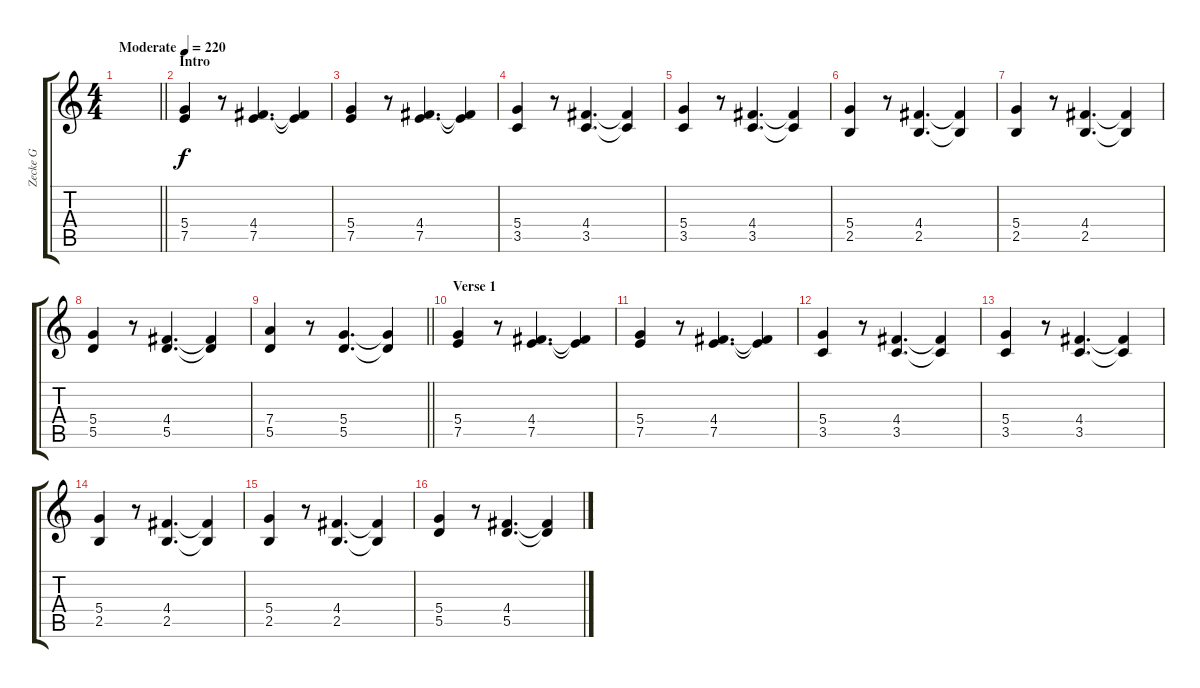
\track ("Zecke G" "Zecke G") {instrument distortionguitar}
\staff {score tabs}
\tuning (E4 B3 G3 D3 A2 E2) {hide}
\ts (4 4)
\tempo (220 "Moderate")
\clef g2
\barLineRight lightlight
\ks c
|
\section ("" "Intro")
(5.4 7.5).4 r.8 (4.4 7.5).4{d} (4.4{t} 7.5{t}).4 |
(5.4 7.5).4 r.8 (4.4 7.5).4{d} (4.4{t} 7.5{t}).4 |
(5.4 3.5).4 r.8 (4.4 3.5).4{d} (4.4{t} 3.5{t}).4 |
(5.4 3.5).4 r.8 (4.4 3.5).4{d} (4.4{t} 3.5{t}).4 |
(5.4 2.5).4 r.8 (4.4 2.5).4{d} (4.4{t} 2.5{t}).4 |
(5.4 2.5).4 r.8 (4.4 2.5).4{d} (4.4{t} 2.5{t}).4 |
(5.4 5.5).4 r.8 (4.4 5.5).4{d} (4.4{t} 5.5{t}).4 |
\barLineRight lightlight
(7.4 5.5).4 r.8 (5.4 5.5).4{d} (5.4{t} 5.5{t}).4 |
\section ("" "Verse 1")
(5.4 7.5).4 r.8 (4.4 7.5).4{d} (4.4{t} 7.5{t}).4 |
(5.4 7.5).4 r.8 (4.4 7.5).4{d} (4.4{t} 7.5{t}).4 |
(5.4 3.5).4 r.8 (4.4 3.5).4{d} (4.4{t} 3.5{t}).4 |
(5.4 3.5).4 r.8 (4.4 3.5).4{d} (4.4{t} 3.5{t}).4 |
(5.4 2.5).4 r.8 (4.4 2.5).4{d} (4.4{t} 2.5{t}).4 |
(5.4 2.5).4 r.8 (4.4 2.5).4{d} (4.4{t} 2.5{t}).4 |
(5.4 5.5).4 r.8 (4.4 5.5).4{d} (4.4{t} 5.5{t}).4
